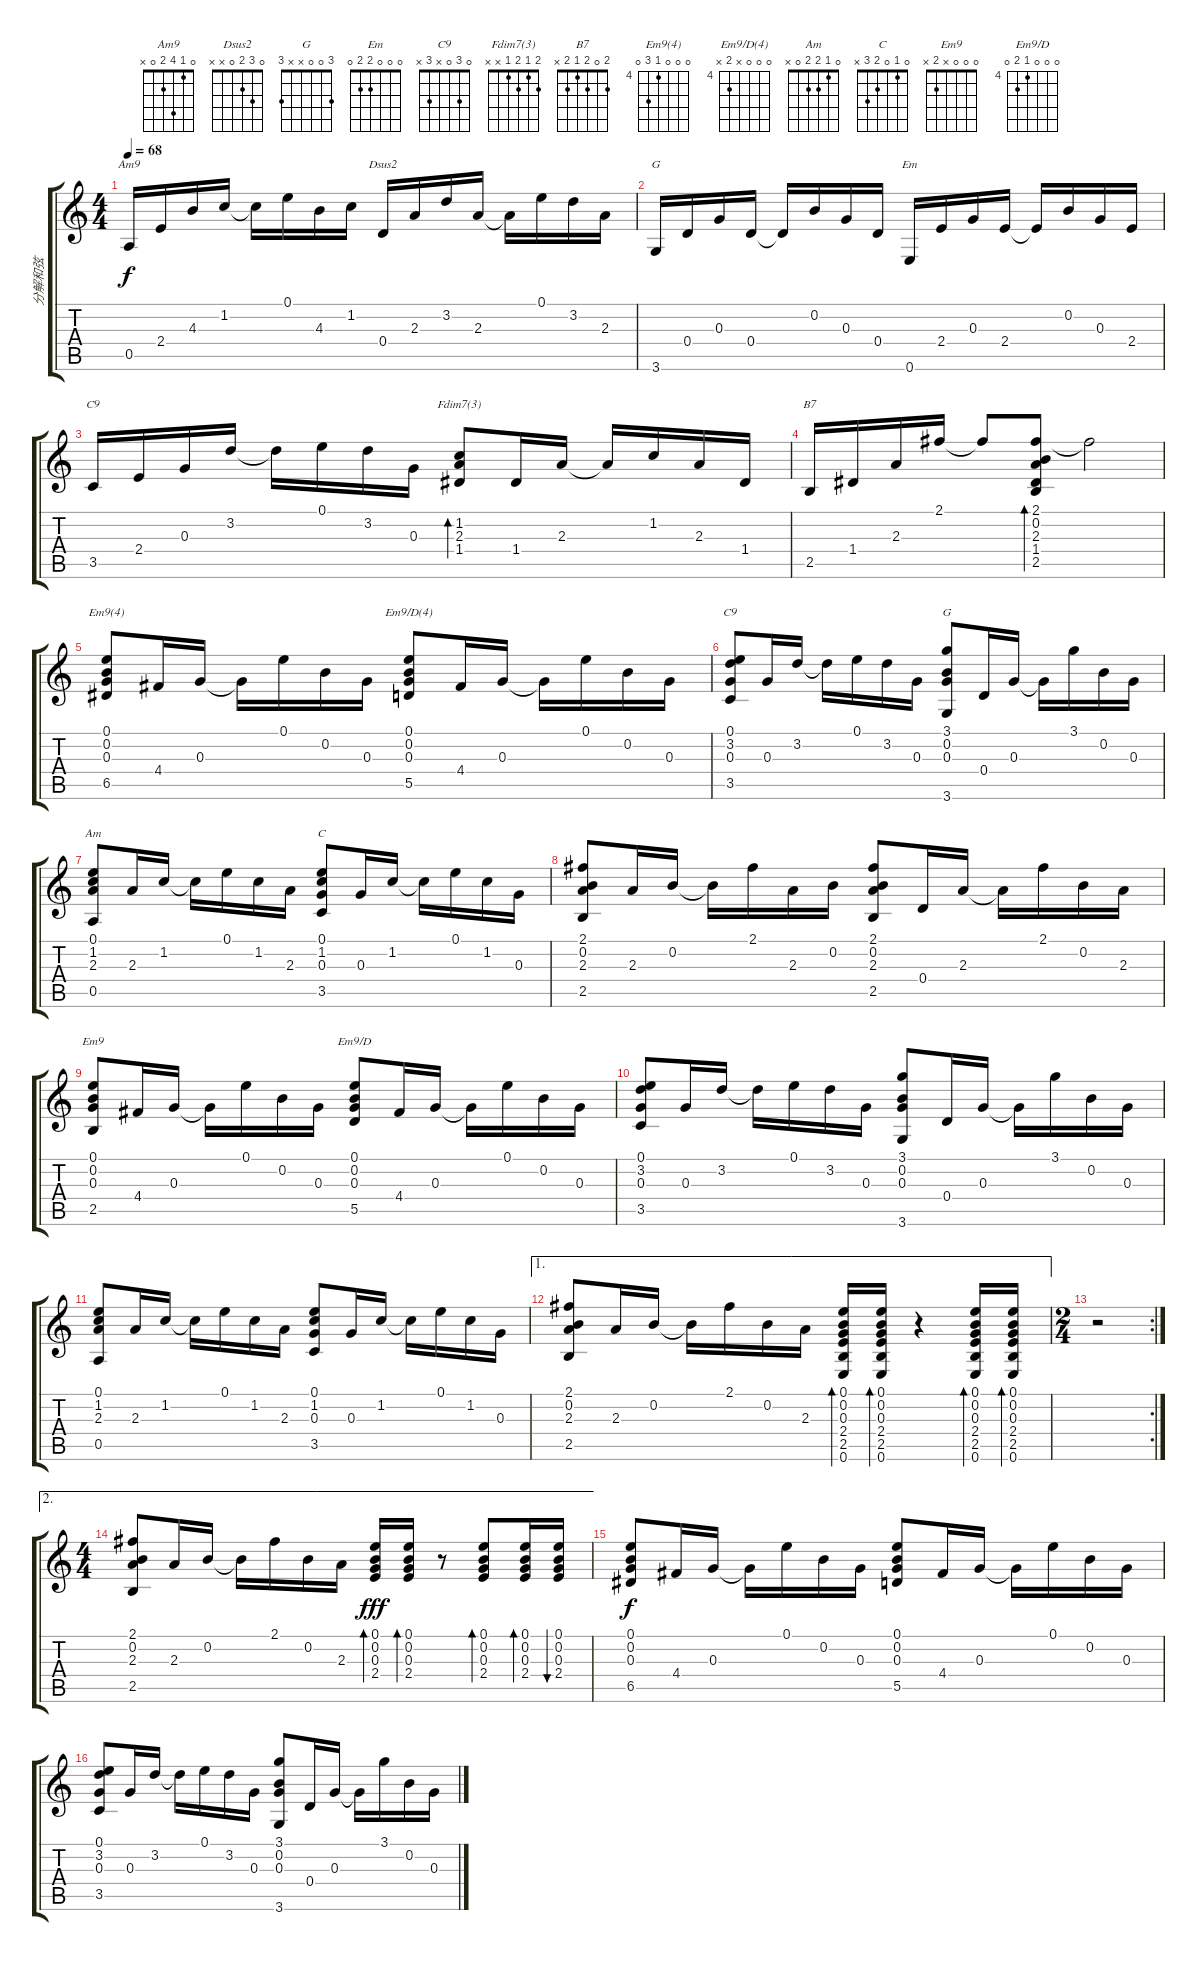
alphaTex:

\track ("分解和弦" "分解和弦") {instrument acousticguitarsteel}
\staff {score tabs}
\tuning (E4 B3 G3 D3 A2 E2) {hide}
\chord ("Am9" 0 1 4 2 0 x)
\chord ("Dsus2" 0 3 2 0 x x)
\chord ("G" 3 0 0 0 2 3)
\chord ("Em" 0 0 0 2 2 0)
\chord ("C9" 0 3 0 2 3 x)
\chord ("Fdim7(3)" 2 1 2 1 x x)
\chord ("B7" 2 0 2 1 2 x)
\chord ("Em9(4)" 0 0 0 4 6 0) {firstfret 4}
\chord ("Em9/D(4)" 0 0 0 x 5 x) {firstfret 4}
\chord ("C9" 0 3 0 x 3 x)
\chord ("G" 3 0 0 x x 3)
\chord ("Am" 0 1 2 2 0 x)
\chord ("C" 0 1 0 2 3 x)
\chord ("Em9" 0 0 0 x 2 x)
\chord ("Em9/D" 0 0 0 4 5 0) {firstfret 4}
\ts (4 4)
\tempo 68
\clef g2
\ks c
0.5.16{ch "Am9" dy f} 2.4.16 4.3.16 1.2.16 1.2{t}.16 0.1.16 4.3.16 1.2.16 0.4.16{ch "Dsus2"} 2.3.16 3.2.16 2.3.16 2.3{t}.16 0.1.16 3.2.16 2.3.16 |
3.6.16{ch "G"} 0.4.16 0.3.16 0.4.16 0.4{t}.16 0.2.16 0.3.16 0.4.16 0.6.16{ch "Em"} 2.4.16 0.3.16 2.4.16 2.4{t}.16 0.2.16 0.3.16 2.4.16 |
3.5.16{ch "C9"} 2.4.16 0.3.16 3.2.16 3.2{t}.16 0.1.16 3.2.16 0.3.16 (1.2 2.3 1.4).8{bd 60 ch "Fdim7(3)"} 1.4.16 2.3.16 2.3{t}.16 1.2.16 2.3.16 1.4.16 |
2.5.16{ch "B7"} 1.4.16 2.3.16 2.1.16 2.1{t}.8 (2.1 0.2 2.3 1.4 2.5).8{bd 240} 2.1{t}.2 |
(0.1 0.2 0.3 6.5).8{ch "Em9(4)"} 4.4.16 0.3.16 0.3{t}.16 0.1.16 0.2.16 0.3.16 (0.1 0.2 0.3 5.5).8{ch "Em9/D(4)"} 4.4.16 0.3.16 0.3{t}.16 0.1.16 0.2.16 0.3.16 |
(0.1 3.2 0.3 3.5).8{ch "C9"} 0.3.16 3.2.16 3.2{t}.16 0.1.16 3.2.16 0.3.16 (3.1 0.2 0.3 3.6).8{ch "G"} 0.4.16 0.3.16 0.3{t}.16 3.1.16 0.2.16 0.3.16 |
(0.1 1.2 2.3 0.5).8{ch "Am"} 2.3.16 1.2.16 1.2{t}.16 0.1.16 1.2.16 2.3.16 (0.1 1.2 0.3 3.5).8{ch "C"} 0.3.16 1.2.16 1.2{t}.16 0.1.16 1.2.16 0.3.16 |
(2.1 0.2 2.3 2.5).8 2.3.16 0.2.16 0.2{t}.16 2.1.16 2.3.16 0.2.16 (2.1 0.2 2.3 2.5).8 0.4.16 2.3.16 2.3{t}.16 2.1.16 0.2.16 2.3.16 |
(0.1 0.2 0.3 2.5).8{ch "Em9"} 4.4.16 0.3.16 0.3{t}.16 0.1.16 0.2.16 0.3.16 (0.1 0.2 0.3 5.5).8{ch "Em9/D"} 4.4.16 0.3.16 0.3{t}.16 0.1.16 0.2.16 0.3.16 |
(0.1 3.2 0.3 3.5).8 0.3.16 3.2.16 3.2{t}.16 0.1.16 3.2.16 0.3.16 (3.1 0.2 0.3 3.6).8 0.4.16 0.3.16 0.3{t}.16 3.1.16 0.2.16 0.3.16 |
(0.1 1.2 2.3 0.5).8 2.3.16 1.2.16 1.2{t}.16 0.1.16 1.2.16 2.3.16 (0.1 1.2 0.3 3.5).8 0.3.16 1.2.16 1.2{t}.16 0.1.16 1.2.16 0.3.16 |
\ae 1
(2.1 0.2 2.3 2.5).8 2.3.16 0.2.16 0.2{t}.16 2.1.16 0.2.16 2.3.16 (0.1 0.2 0.3 2.4 2.5 0.6).16{bd 30} (0.1 0.2 0.3 2.4 2.5 0.6).16{bd 30} r.4 (0.1 0.2 0.3 2.4 2.5 0.6).16{bd 30} (0.1 0.2 0.3 2.4 2.5 0.6).16{bd 30} |
\rc 2
\ts (2 4)
r.2 |
\ae 2
\ts (4 4)
(2.1 0.2 2.3 2.5).8 2.3.16 0.2.16 0.2{t}.16 2.1.16 0.2.16 2.3.16 (0.1 0.2 0.3 2.4).16{bd 30 dy fff} (0.1 0.2 0.3 2.4).16{bd 30} r.8 (0.1 0.2 0.3 2.4).8{bd 30} (0.1 0.2 0.3 2.4).16{bd 30} (0.1 0.2 0.3 2.4).16{bu 30} |
(0.1 0.2 0.3 6.5).8{dy f} 4.4.16 0.3.16 0.3{t}.16 0.1.16 0.2.16 0.3.16 (0.1 0.2 0.3 5.5).8 4.4.16 0.3.16 0.3{t}.16 0.1.16 0.2.16 0.3.16 |
(0.1 3.2 0.3 3.5).8 0.3.16 3.2.16 3.2{t}.16 0.1.16 3.2.16 0.3.16 (3.1 0.2 0.3 3.6).8 0.4.16 0.3.16 0.3{t}.16 3.1.16 0.2.16 0.3.16
